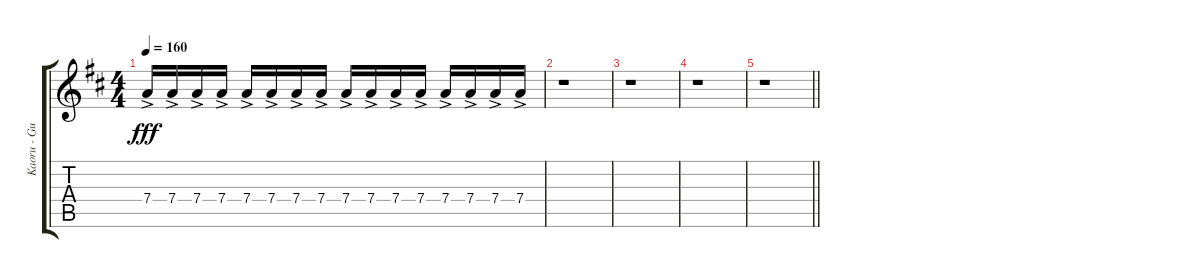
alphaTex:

\track ("Kaoru - Guitar 1" "Kaoru - Gu") {instrument distortionguitar}
\staff {score tabs}
\tuning (E4 B3 G3 D3 A2 E2) {hide}
\ts (4 4)
\tempo 160
\clef g2
\ks d
7.4{ac}.16{dy fff balance 0} 7.4{ac}.16{balance 8} 7.4{ac}.16{balance 16} 7.4{ac}.16{balance 8} 7.4{ac}.16{balance 0} 7.4{ac}.16{balance 8} 7.4{ac}.16{balance 16} 7.4{ac}.16{balance 8} 7.4{ac}.16{balance 0} 7.4{ac}.16{balance 8} 7.4{ac}.16{balance 8} 7.4{ac}.16{balance 8} 7.4{ac}.16{balance 0} 7.4{ac}.16{balance 8} 7.4{ac}.16{balance 16} 7.4{ac}.16{balance 8} |
r.1 |
r.1 |
r.1 |
\barLineRight lightlight
r.1
